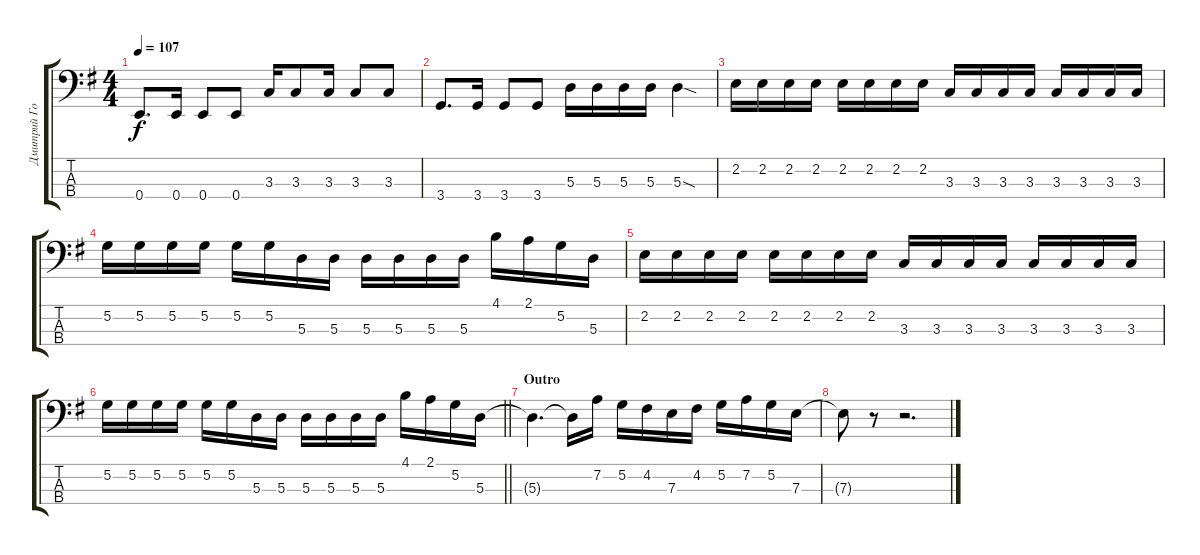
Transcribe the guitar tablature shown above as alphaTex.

\track ("Дмитрий Голяшев" "Дмитрий Го") {instrument electricbasspick}
\staff {score tabs}
\tuning (G2 D2 A1 E1) {hide}
\ts (4 4)
\tempo 107
\clef f4
\ks g
0.4.8{d dy f} 0.4.16 0.4.8 0.4.8 3.3.16 3.3.8 3.3.16 3.3.8 3.3.8 |
3.4.8{d} 3.4.16 3.4.8 3.4.8 5.3.16 5.3.16 5.3.16 5.3.16 5.3{sod}.4 |
2.2.16 2.2.16 2.2.16 2.2.16 2.2.16 2.2.16 2.2.16 2.2.16 3.3.16 3.3.16 3.3.16 3.3.16 3.3.16 3.3.16 3.3.16 3.3.16 |
5.2.16 5.2.16 5.2.16 5.2.16 5.2.16 5.2.16 5.3.16 5.3.16 5.3.16 5.3.16 5.3.16 5.3.16 4.1.16 2.1.16 5.2.16 5.3.16 |
2.2.16 2.2.16 2.2.16 2.2.16 2.2.16 2.2.16 2.2.16 2.2.16 3.3.16 3.3.16 3.3.16 3.3.16 3.3.16 3.3.16 3.3.16 3.3.16 |
\barLineRight lightlight
5.2.16 5.2.16 5.2.16 5.2.16 5.2.16 5.2.16 5.3.16 5.3.16 5.3.16 5.3.16 5.3.16 5.3.16 4.1.16 2.1.16 5.2.16 5.3.16 |
\section ("" "Outro")
5.3{t}.4{d} 5.3{t}.16 7.2.16 5.2.16 4.2.16 7.3.16 4.2.16 5.2.16 7.2.16 5.2.16 7.3.16 |
7.3{t}.8 r.8 r.2{d}
